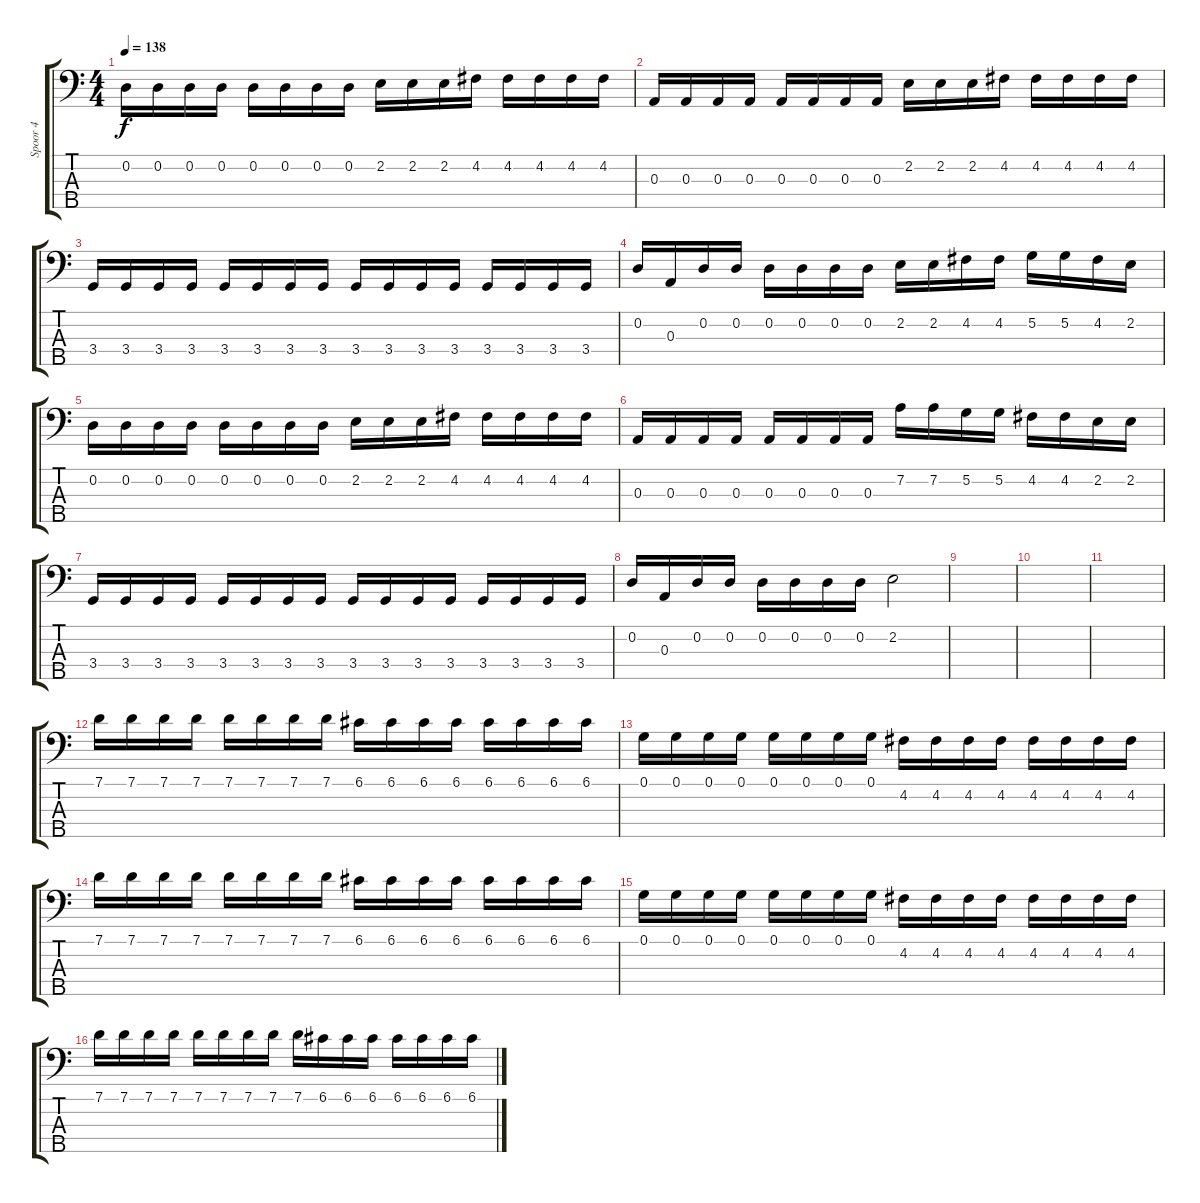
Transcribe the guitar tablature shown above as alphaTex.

\track ("Spoor 4" "Spoor 4") {instrument electricbassfinger}
\staff {score tabs}
\tuning (G2 D2 A1 E1 B0) {hide}
\ts (4 4)
\tempo 138
\clef f4
\ks c
0.2.16{dy f} 0.2.16 0.2.16 0.2.16 0.2.16 0.2.16 0.2.16 0.2.16 2.2.16 2.2.16 2.2.16 4.2.16 4.2.16 4.2.16 4.2.16 4.2.16 |
0.3.16 0.3.16 0.3.16 0.3.16 0.3.16 0.3.16 0.3.16 0.3.16 2.2.16 2.2.16 2.2.16 4.2.16 4.2.16 4.2.16 4.2.16 4.2.16 |
3.4.16 3.4.16 3.4.16 3.4.16 3.4.16 3.4.16 3.4.16 3.4.16 3.4.16 3.4.16 3.4.16 3.4.16 3.4.16 3.4.16 3.4.16 3.4.16 |
0.2.16 0.3.16 0.2.16 0.2.16 0.2.16 0.2.16 0.2.16 0.2.16 2.2.16 2.2.16 4.2.16 4.2.16 5.2.16 5.2.16 4.2.16 2.2.16 |
0.2.16 0.2.16 0.2.16 0.2.16 0.2.16 0.2.16 0.2.16 0.2.16 2.2.16 2.2.16 2.2.16 4.2.16 4.2.16 4.2.16 4.2.16 4.2.16 |
0.3.16 0.3.16 0.3.16 0.3.16 0.3.16 0.3.16 0.3.16 0.3.16 7.2.16 7.2.16 5.2.16 5.2.16 4.2.16 4.2.16 2.2.16 2.2.16 |
3.4.16 3.4.16 3.4.16 3.4.16 3.4.16 3.4.16 3.4.16 3.4.16 3.4.16 3.4.16 3.4.16 3.4.16 3.4.16 3.4.16 3.4.16 3.4.16 |
0.2.16 0.3.16 0.2.16 0.2.16 0.2.16 0.2.16 0.2.16 0.2.16 2.2.2 |
|
|
|
7.1.16 7.1.16 7.1.16 7.1.16 7.1.16 7.1.16 7.1.16 7.1.16 6.1.16 6.1.16 6.1.16 6.1.16 6.1.16 6.1.16 6.1.16 6.1.16 |
0.1.16 0.1.16 0.1.16 0.1.16 0.1.16 0.1.16 0.1.16 0.1.16 4.2.16 4.2.16 4.2.16 4.2.16 4.2.16 4.2.16 4.2.16 4.2.16 |
7.1.16 7.1.16 7.1.16 7.1.16 7.1.16 7.1.16 7.1.16 7.1.16 6.1.16 6.1.16 6.1.16 6.1.16 6.1.16 6.1.16 6.1.16 6.1.16 |
0.1.16 0.1.16 0.1.16 0.1.16 0.1.16 0.1.16 0.1.16 0.1.16 4.2.16 4.2.16 4.2.16 4.2.16 4.2.16 4.2.16 4.2.16 4.2.16 |
7.1.16 7.1.16 7.1.16 7.1.16 7.1.16 7.1.16 7.1.16 7.1.16 7.1.16 6.1.16 6.1.16 6.1.16 6.1.16 6.1.16 6.1.16 6.1.16
